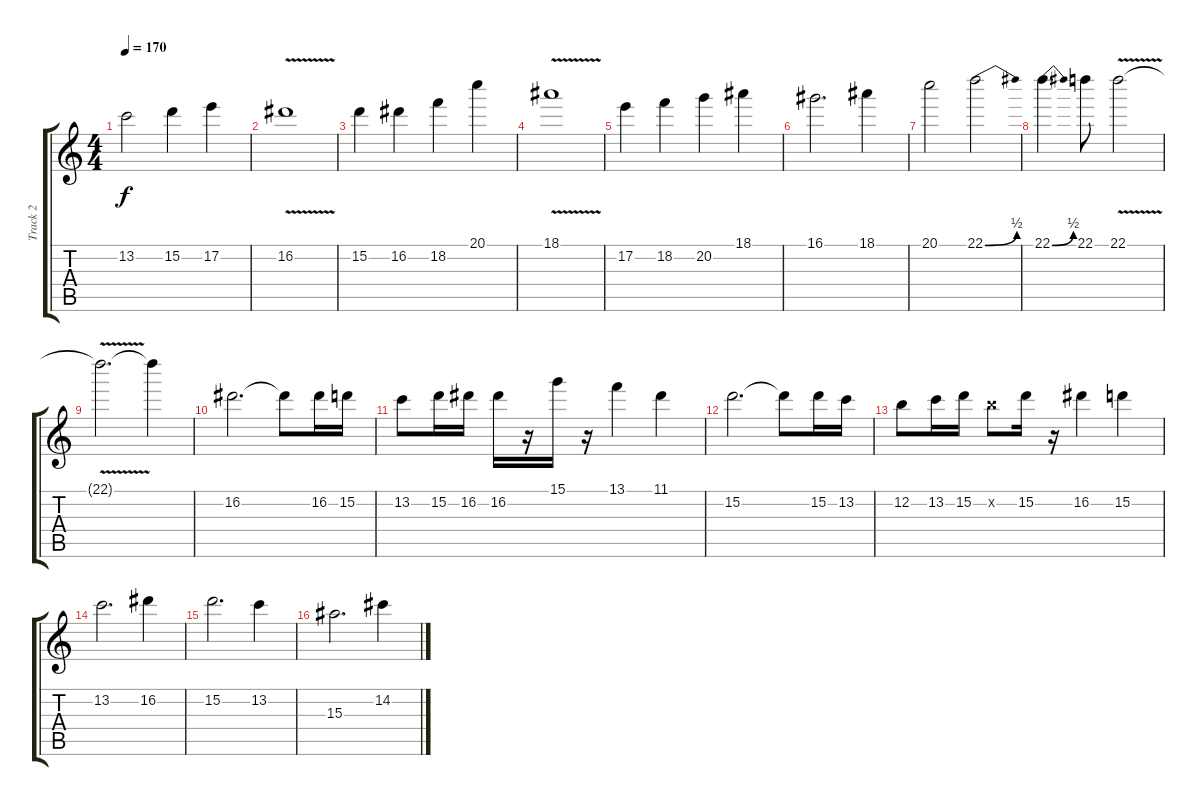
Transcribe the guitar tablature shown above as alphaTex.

\track ("Track 2" "Track 2") {instrument distortionguitar}
\staff {score tabs}
\tuning (E4 B3 G3 D3 A2 E2) {hide}
\ts (4 4)
\tempo 170
\clef g2
\ks c
13.2.2{dy f} 15.2.4 17.2.4 |
16.2{v}.1 |
15.2.4 16.2.4 18.2.4 20.1.4 |
18.1{v}.1 |
17.2.4 18.2.4 20.2.4 18.1.4 |
16.1.2{d} 18.1.4 |
20.1.2 22.1{be (bend 0 0 60 2)}.2 |
22.1{be (bend 0 0 60 2)}.4{d} 22.1.8 22.1{v}.2 |
22.1{t}.2{d} 22.1{t}.4 |
16.2.2{d} 16.2{t}.8 16.2.16 15.2.16 |
13.2.8 15.2.16 16.2.16 16.2.16 r.16 15.1.16 r.16 13.1.4 11.1.4 |
15.2.2{d} 15.2{t}.8 15.2.16 13.2.16 |
12.2.8 13.2.16 15.2.16 12.2{x}.8 15.2.16 r.16 16.2.4 15.2.4 |
13.2.2{d} 16.2.4 |
15.2.2{d} 13.2.4 |
15.3.2{d} 14.2.4
